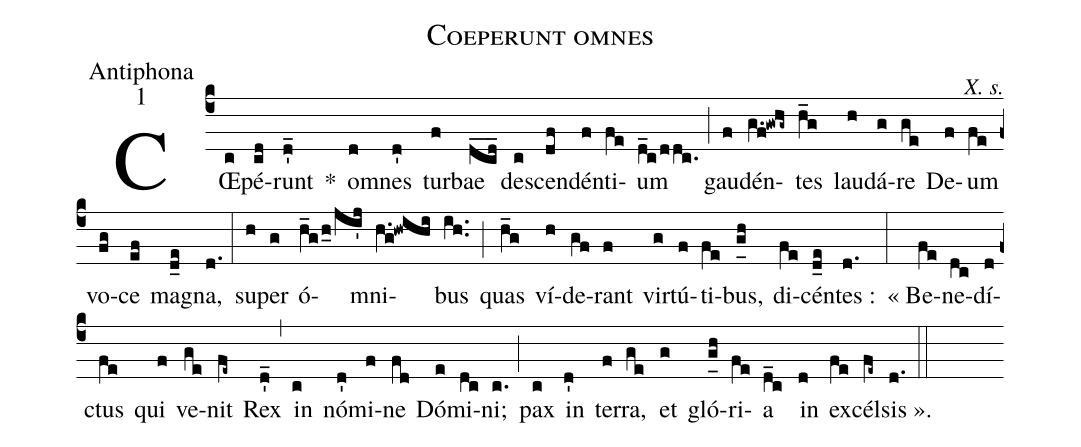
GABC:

name:Coeperunt omnes;
office-part:Antiphona;
mode:1;
commentary:X. s.;
%%
(c4) CŒ(c)pé(cd)runt(d'_) *() o(d)mnes(d') tur(f)bae(dcd___) de(c)scen(df)dén(f)ti(fe)um(d_c/ddc.) (;) gau(f)dén(g.f!gwhg~)tes(h_g) lau(h)dá(g)re(ge) De(f)um(fe) vo(fg)ce(ef) ma(d_e)gna,(d.) (:) su(h)per(g) ó(h_g/h_0/ji'j)mni(h.g!hwihi)bus(ih..) (;) quas(h_g) ví(h)de(gf)rant(f) vir(g)tú(f)ti(fe)bus,(g_[uh:l]h) di(fe)cén(d_e)tes :(d.) (:) « Be(fe)ne(dc)dí(d)ctus(fe) qui(f) ve(ge)nit(fe~) Rex(d'_) (,) in(c) nó(d')mi(f)ne(fd) Dó(e)mi(dc)ni;(c.) (;) pax(c) in(d') ter(f)ra,(ge) et(g) gló(g_[uh:l]h)ri(fe)a(d_c) in(d) ex(fe)cél(fe~)sis ».(d.) (::)
